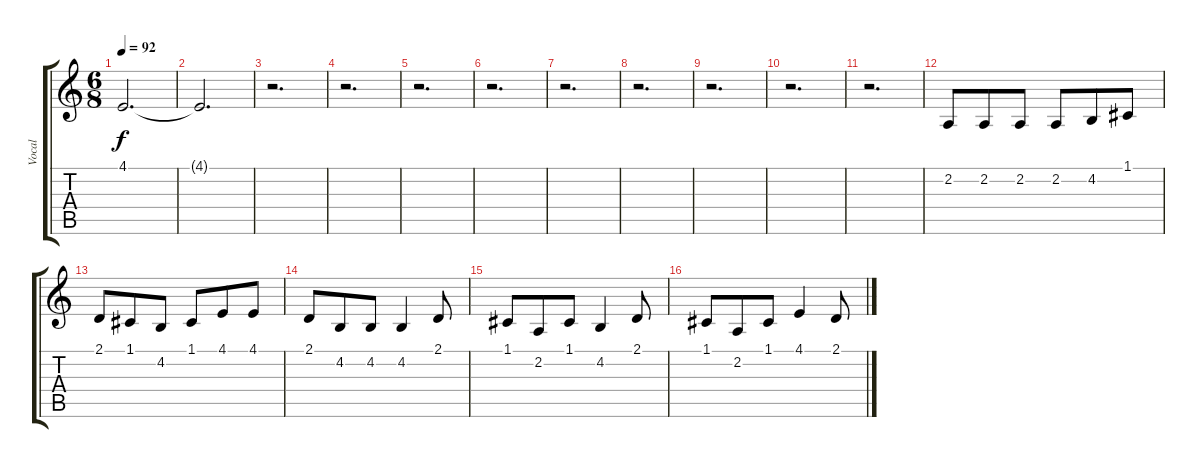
\track ("Vocal" "Vocal") {instrument acousticgrandpiano}
\staff {score tabs}
\tuning (C4 G3 Eb3 Bb2 F2 C2) {hide}
\ts (6 8)
\tempo 92
\clef g2
\ks c
4.1.2{d dy f} |
4.1{t}.2{d} |
r.2{d} |
r.2{d} |
r.2{d} |
r.2{d} |
r.2{d} |
r.2{d} |
r.2{d} |
r.2{d} |
r.2{d} |
2.2.8 2.2.8 2.2.8 2.2.8 4.2.8 1.1.8 |
2.1.8 1.1.8 4.2.8 1.1.8 4.1.8 4.1.8 |
2.1.8 4.2.8 4.2.8 4.2.4 2.1.8 |
1.1.8 2.2.8 1.1.8 4.2.4 2.1.8 |
1.1.8 2.2.8 1.1.8 4.1.4 2.1.8
